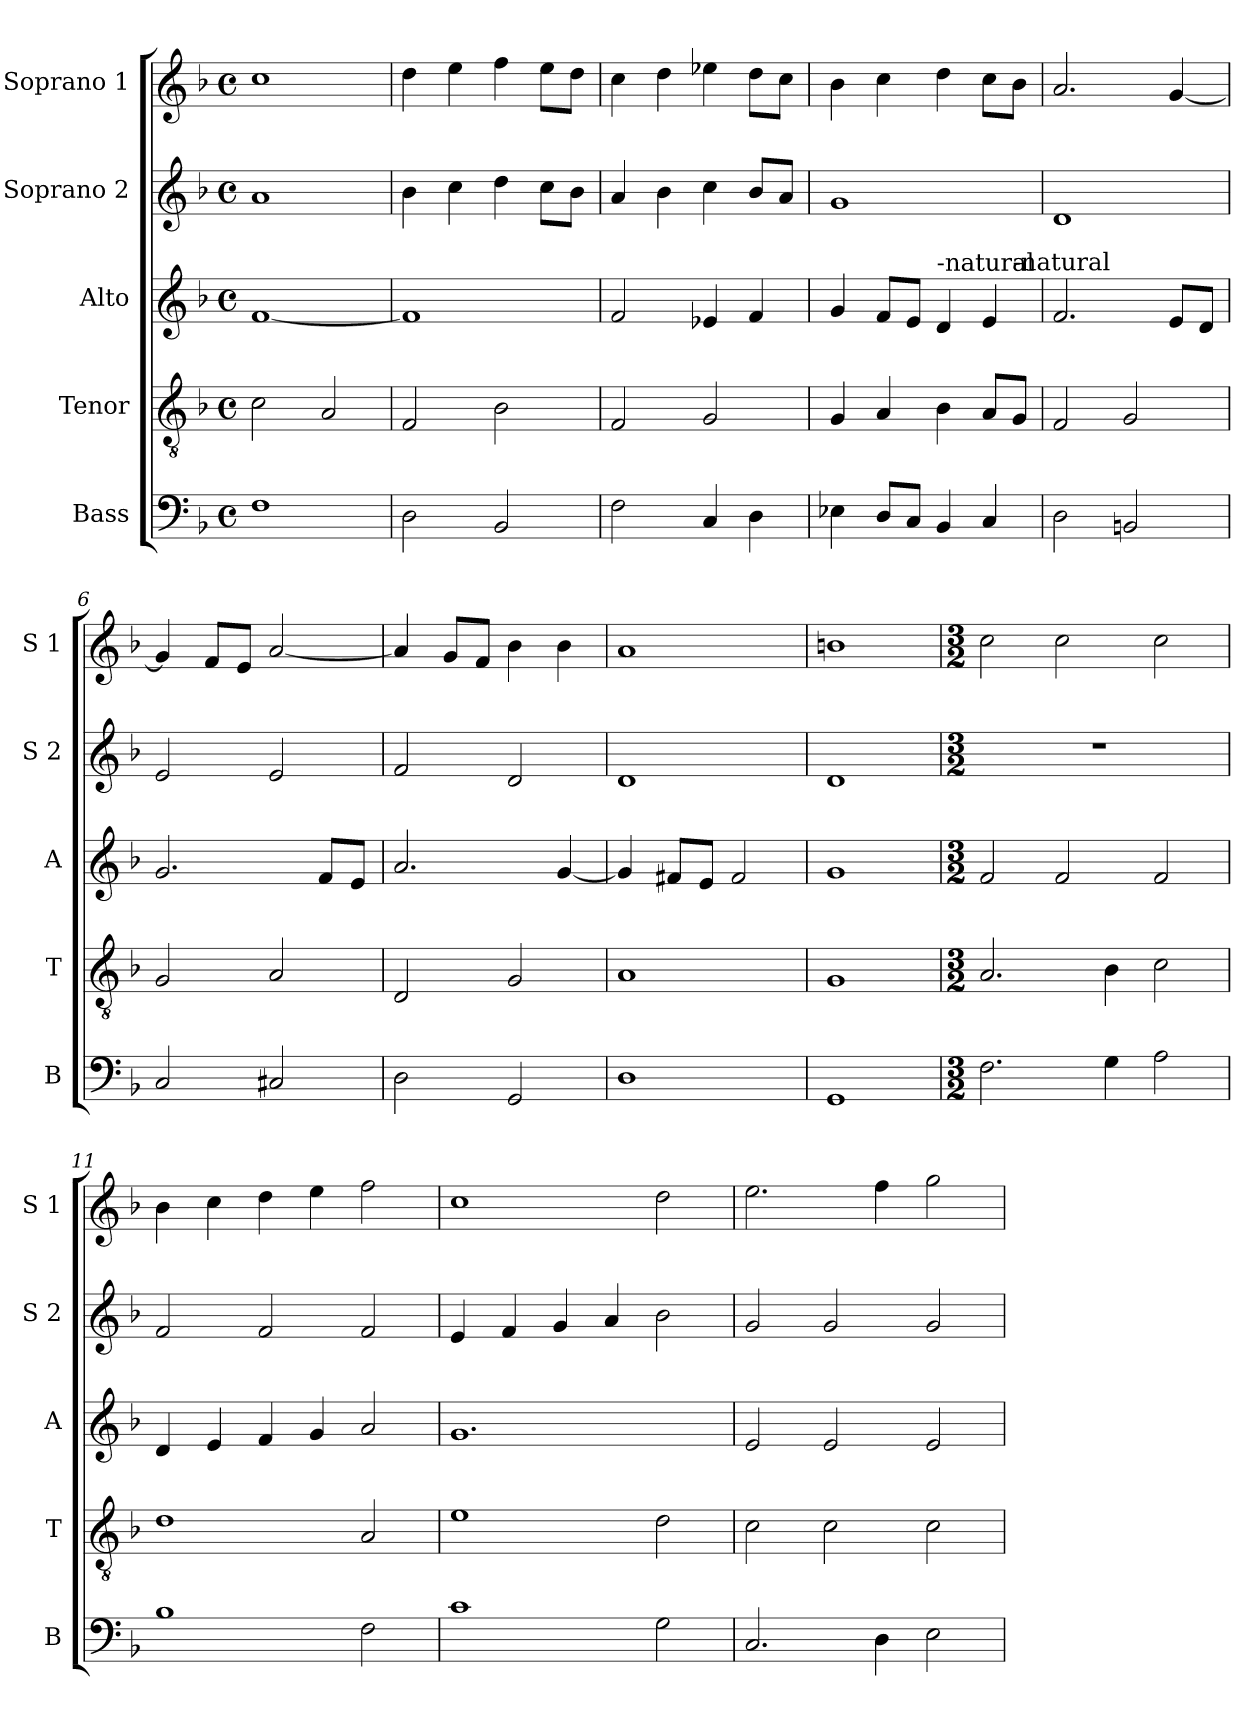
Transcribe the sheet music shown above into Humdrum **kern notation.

**kern	**kern	**kern	**kern	**kern
*part5	*part4	*part3	*part2	*part1
*staff5	*staff4	*staff3	*staff2	*staff1
*I"Bass	*I"Tenor	*I"Alto	*I"Soprano 2	*I"Soprano 1
*I'B	*I'T	*I'A	*I'S 2	*I'S 1
*clefF4	*clefGv2	*clefG2	*clefG2	*clefG2
*k[b-]	*k[b-]	*k[b-]	*k[b-]	*k[b-]
*F:	*F:	*F:	*F:	*F:
*M4/4	*M4/4	*M4/4	*M4/4	*M4/4
*met(c)	*met(c)	*met(c)	*met(c)	*met(c)
=1	=1	=1	=1	=1
1F	2c\	[1f	1a	1cc
.	2A/	.	.	.
=2	=2	=2	=2	=2
2D\	2F/	1f]	4b-\	4dd\
.	.	.	4cc\	4ee\
2BB-/	2B-\	.	4dd\	4ff\
.	.	.	8cc\L	8ee\L
.	.	.	8b-\J	8dd\J
=3	=3	=3	=3	=3
2F\	2F/	2f/	4a/	4cc\
.	.	.	4b-\	4dd\
4C/	2G/	4e-X/	4cc\	4ee-X\
4D\	.	4f/	8b-/L	8dd\L
.	.	.	8a/J	8cc\J
=4	=4	=4	=4	=4
*	*	*^	*	*
4E-X\	4G/	4g/	2..ryy	1g	4b-\
8D/L	4A/	8f/L	.	.	4cc\
8C/J	.	8e/J	.	.	.
!	!	!LO:TX:a:t=-natural	!	!	!
4BB-/	4B-\	4d/	.	.	4dd\
4C/	8A/L	4e/	.	.	8cc\L
!	!	!	!LO:TX:a:t=-natural	!	!
.	8G/J	.	8ryy	.	8b-\J
*	*	*v	*v	*	*
=5	=5	=5	=5	=5
2D\	2F/	2.f/	1d	2.a/
2BBn/	2G/	.	.	.
.	.	8e/L	.	[4g/
.	.	8d/J	.	.
=6	=6	=6	=6	=6
2C/	2G/	2.g/	2e/	4g/]
.	.	.	.	8f/L
.	.	.	.	8e/J
2C#X/	2A/	.	2e/	[2a/
.	.	8f/L	.	.
.	.	8e/J	.	.
!!LO:LB:g=z
=7	=7	=7	=7	=7
2D\	2D/	2.a/	2f/	4a/]
.	.	.	.	8g/L
.	.	.	.	8f/J
2GG/	2G/	.	2d/	4b-\
.	.	[4g/	.	4b-\
=8	=8	=8	=8	=8
1D	1A	4g/]	1d	1a
.	.	8f#X/L	.	.
.	.	8e/J	.	.
.	.	2f#/	.	.
=9	=9	=9	=9	=9
1GG	1G	1g	1d	1bn
=10	=10	=10	=10	=10
*M3/2	*M3/2	*M3/2	*M3/2	*M3/2
2.F\	2.A/	2f/	1.r	2cc\
.	.	2f/	.	2cc\
4G\	4B-\	.	.	.
2A\	2c\	2f/	.	2cc\
=11	=11	=11	=11	=11
1B-	1d	4d/	2f/	4b-\
.	.	4e/	.	4cc\
.	.	4f/	2f/	4dd\
.	.	4g/	.	4ee\
2F\	2A/	2a/	2f/	2ff\
=12	=12	=12	=12	=12
1c	1e	1.g	4e/	1cc
.	.	.	4f/	.
.	.	.	4g/	.
.	.	.	4a/	.
2G\	2d\	.	2b-\	2dd\
=13	=13	=13	=13	=13
2.C/	2c\	2e/	2g/	2.ee\
.	2c\	2e/	2g/	.
4D\	.	.	.	4ff\
2E\	2c\	2e/	2g/	2gg\
=	=	=	=	=
*-	*-	*-	*-	*-
